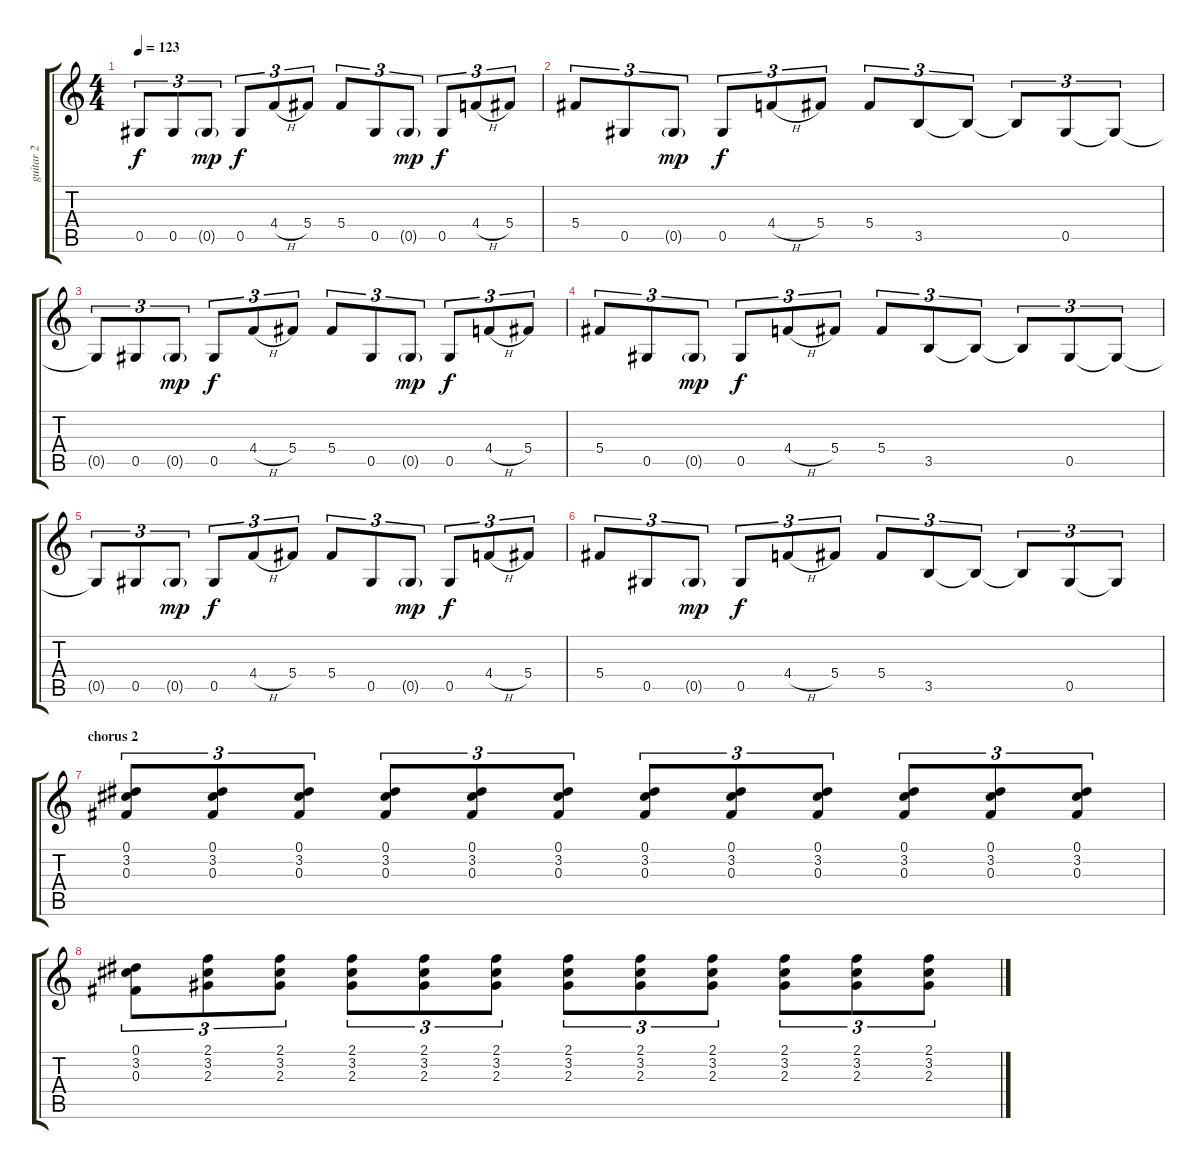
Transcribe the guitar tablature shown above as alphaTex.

\track ("guitar 2" "guitar 2") {instrument overdrivenguitar}
\staff {score tabs}
\tuning (Eb4 Bb3 Gb3 Db3 Ab2 Eb2) {hide}
\ts (4 4)
\tempo 123
\clef g2
\ks c
0.5{t}.8{tu (3 2) txt "" dy f} 0.5.8{tu (3 2) txt ""} 0.5{g}.8{tu (3 2) txt "" dy mp} 0.5.8{tu (3 2) txt "" dy f} 4.4{h}.8{tu (3 2) txt ""} 5.4.8{tu (3 2) txt ""} 5.4.8{tu (3 2) txt ""} 0.5.8{tu (3 2) txt ""} 0.5{g}.8{tu (3 2) txt "" dy mp} 0.5.8{tu (3 2) txt "" dy f} 4.4{h}.8{tu (3 2) txt ""} 5.4.8{tu (3 2) txt ""} |
5.4.8{tu (3 2) txt ""} 0.5.8{tu (3 2) txt ""} 0.5{g}.8{tu (3 2) txt "" dy mp} 0.5.8{tu (3 2) txt "" dy f} 4.4{h}.8{tu (3 2) txt ""} 5.4.8{tu (3 2) txt ""} 5.4.8{tu (3 2) txt ""} 3.5.8{tu (3 2) txt ""} 3.5{t}.8{tu (3 2) txt ""} 3.5{t}.8{tu (3 2) txt ""} 0.5.8{tu (3 2) txt ""} 0.5{t}.8{tu (3 2) txt ""} |
0.5{t}.8{tu (3 2) txt ""} 0.5.8{tu (3 2) txt ""} 0.5{g}.8{tu (3 2) txt "" dy mp} 0.5.8{tu (3 2) txt "" dy f} 4.4{h}.8{tu (3 2) txt ""} 5.4.8{tu (3 2) txt ""} 5.4.8{tu (3 2) txt ""} 0.5.8{tu (3 2) txt ""} 0.5{g}.8{tu (3 2) txt "" dy mp} 0.5.8{tu (3 2) txt "" dy f} 4.4{h}.8{tu (3 2) txt ""} 5.4.8{tu (3 2) txt ""} |
5.4.8{tu (3 2) txt ""} 0.5.8{tu (3 2) txt ""} 0.5{g}.8{tu (3 2) txt "" dy mp} 0.5.8{tu (3 2) txt "" dy f} 4.4{h}.8{tu (3 2) txt ""} 5.4.8{tu (3 2) txt ""} 5.4.8{tu (3 2) txt ""} 3.5.8{tu (3 2) txt ""} 3.5{t}.8{tu (3 2) txt ""} 3.5{t}.8{tu (3 2) txt ""} 0.5.8{tu (3 2) txt ""} 0.5{t}.8{tu (3 2) txt ""} |
0.5{t}.8{tu (3 2) txt ""} 0.5.8{tu (3 2) txt ""} 0.5{g}.8{tu (3 2) txt "" dy mp} 0.5.8{tu (3 2) txt "" dy f} 4.4{h}.8{tu (3 2) txt ""} 5.4.8{tu (3 2) txt ""} 5.4.8{tu (3 2) txt ""} 0.5.8{tu (3 2) txt ""} 0.5{g}.8{tu (3 2) txt "" dy mp} 0.5.8{tu (3 2) txt "" dy f} 4.4{h}.8{tu (3 2) txt ""} 5.4.8{tu (3 2) txt ""} |
5.4.8{tu (3 2) txt ""} 0.5.8{tu (3 2) txt ""} 0.5{g}.8{tu (3 2) txt "" dy mp} 0.5.8{tu (3 2) txt "" dy f} 4.4{h}.8{tu (3 2) txt ""} 5.4.8{tu (3 2) txt ""} 5.4.8{tu (3 2) txt ""} 3.5.8{tu (3 2) txt ""} 3.5{t}.8{tu (3 2) txt ""} 3.5{t}.8{tu (3 2) txt ""} 0.5.8{tu (3 2) txt ""} 0.5{t}.8{tu (3 2) txt ""} |
\section ("" "chorus 2")
(0.1 3.2 0.3).8{tu (3 2) txt ""} (0.1 3.2 0.3).8{tu (3 2) txt ""} (0.1 3.2 0.3).8{tu (3 2) txt ""} (0.1 3.2 0.3).8{tu (3 2) txt ""} (0.1 3.2 0.3).8{tu (3 2) txt ""} (0.1 3.2 0.3).8{tu (3 2) txt ""} (0.1 3.2 0.3).8{tu (3 2) txt ""} (0.1 3.2 0.3).8{tu (3 2) txt ""} (0.1 3.2 0.3).8{tu (3 2) txt ""} (0.1 3.2 0.3).8{tu (3 2) txt ""} (0.1 3.2 0.3).8{tu (3 2) txt ""} (0.1 3.2 0.3).8{tu (3 2) txt ""} |
(0.1 3.2 0.3).8{tu (3 2) txt ""} (2.1 3.2 2.3).8{tu (3 2) txt ""} (2.1 3.2 2.3).8{tu (3 2) txt ""} (2.1 3.2 2.3).8{tu (3 2) txt ""} (2.1 3.2 2.3).8{tu (3 2) txt ""} (2.1 3.2 2.3).8{tu (3 2) txt ""} (2.1 3.2 2.3).8{tu (3 2) txt ""} (2.1 3.2 2.3).8{tu (3 2) txt ""} (2.1 3.2 2.3).8{tu (3 2) txt ""} (2.1 3.2 2.3).8{tu (3 2) txt ""} (2.1 3.2 2.3).8{tu (3 2) txt ""} (2.1 3.2 2.3).8{tu (3 2) txt ""}
